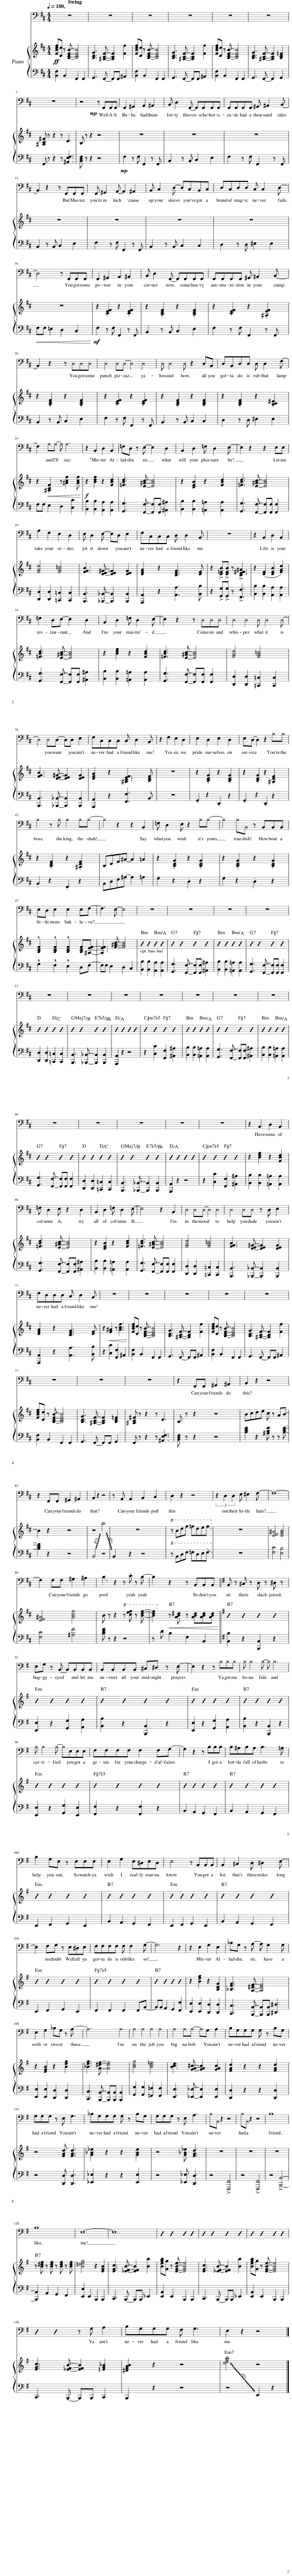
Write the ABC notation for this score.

X:1
%%score 1 { 2 | 3 }
L:1/8
Q:1/4=180
M:4/4
I:linebreak $
K:D
U:s=!stemless!
V:1 treble transpose=-21
V:2 treble
V:3 bass
V:1
[K:D] z8 | z8 | z8 | z8 | z8 | %5
 z8 |$ z8 | z4!mp! z ^DDD | ^D2 ^E2 F2 ^^F2 | ^G B2 ^D- DDDD | %10
 ^DDDD ^E ^^F2 ^G- |$ G2 z2 z ^DDD | ^D ^E2 F- F2 ^^F2 | ^G ^A2 B- BAGA | B^ABB A A2 B- |$ %15
 B4 z ^DDD | ^D2 ^E2 F2 ^^F2 | ^G B2 ^D- DDDD | ^DDDD ^E ^^F2 ^G- |$ G2 z2 z BBB | %20
 B2 BB- B2 B2 | B B2 B z2 B^G | B^GBB B B2 ^d- |$ d2 ff- f f3 | z2 ^G2 B2 G2 | %25
 dB z c- c2 B2 | ^G2 B2 d B2 c- | c2 z2 z2 cc |$ f2 ^d2 c2 B2 | c B2 c- cB c2 | %30
 ^d^AAA B B2 ^G | z8 | z2 ^G2 B2 G2 |$ d2 Bc- c2 B2 | ^G2 B2 d B2 c- | %35
 c2 z2 z BBB | B2 B2 B B2 B- |$ B2 BB- BB c2 | ^d^AAA A B2 ^G | z2 ^d2 c2 B2 | %40
 c2 B2 c2 B2 | cB- B2 z2 ^gg |$ ^g2 z g g2 gg- | g2 z2 z2 ^G2 | d B2 c z2 ^gg- | %45
 g2 ^g^G z GGG |$ cB c2 c2 c^d- | d3 c- c4 | z8 | z8 | %50
 z8 | z8 |$ z8 | z8 | z8 | %55
 z8 | z8 | z8 | z8 |$ z8 | %60
 z8 | z8 | z8 | z8 | z2 ^G2 B2 G2 |$ %65
 d B2 c z2 B2 | ^G2 B2 d B2 c- | c4 z2 ^G2 | B2 BB- B2 B2 | B2 BB z B c2 |$ %70
 ^dBBB ^A B2 ^G | z8 | z8 | z8 | z8 | %75
 z8 |$ z8 | z8 | z8 | z2 ^DD ^E2 ^^F2 | %80
 ^G2 z2 z4 |$ z2 ^DD ^E2 ^^F2 | ^G2 z2 z4 | z F F2 ^G2 ^A2 | B2 z2 z4 | %85
 (3z2 B2 B2 c ^^c2 ^d- | d8- |$ d2 ^dd ^e2 ^^f2 | ^g2 z2 z .^a z g- | g2 z2 z ^GGG || %90
[K:G] ^G z ^A z B z ^B z |$ ^ce z ^G- GGGG | ^GGGG ^A^B z ^c- | c2 z2 z ^ggg | ^g g2 g- g g3 |$ %95
 ^g g2 g- g^ccc | ^dddd d2 de- | e2 z2 z ^ggg | ^g^^fgf g3 ^f |$ ^g2 e^c z ccc | %100
 ^c2 e2 c^BcB | ^c4 z ^GGG | ^G2 ^A2 B ^B2 ^c- |$ c2 ^de z ^c^Bc | ^dddd d d2 e- | %105
 e6 z2 | z2 ^c2 e2 c2 | ge z f- f e2 e |$ ^c2 e2 ge z f- | f6 f2 | %110
 f2 f2 f2 f2 | f2 ff- fe f2 | ^geee e z ge |$ eee z ^c e3 | geee e z ge | %115
 eee z ^c f3 | ^g^G z2 z4 | ^g^G z2 z4 | ^g8 |$ ^g8 | %120
 ^c8- | c8 | s^G2 sG2 sG2 sG2 | s^G2 sG2 sG2 sG2 | sB2 sB2 sB2 sB2 |$ %125
 s^G2 sG2 z e f2 | ^geee ^d e3 | ^c2 z2 z4 |] %128
V:2
!ff! [FBdf][Dd] z [B,DFB]- [B,DFB]4 | [B,DG]3 [^A,CF]- [A,CF]2 [Ff]2 | [FBdf][Dd] z [B,DFB]- [B,DFB]4 | [B,DG]3 [^A,CF]- [A,CF]2 [Ff]2 | [FBdf][Dd] z [B,DFB]- [B,DFB]4 | %5
 [B,DG]3 [^A,CF]- [A,CF]2 [B,D=F]2 |$ [^A,C^F] z z2 z D3 | B, z z2 z4 | z8 | z8 | %10
 z8 |$ z8 | z8 | z8 | z8 |$ %15
 z8 | z2 .[CEF]2 z2 .[CEF]2 | z2 .[B,DF]2 z2 .[B,DF]2 | z2 .[CEF]2 z2 .[^A,EF]2 |$ z2 .[B,DF]2 z2 .[B,DF]2 | %20
 z2 .[CEF]2 z2 .[CEF]2 | z2 .[B,DF]2 z2 .[B,DF]2 | z2 .[B,DF]2 z2 .[B,C^E]2 |$ z2!<(! .[^A,CF]2 z [^Acf]2 [Acf]!<)! |!f! z2 [Bdf]2 z2 [FBd]2 | %25
 [=FBd]3 [E^Ac]- [EAc]4 | z2 [DFB]2 z2 [FBd]2 | [=FBd]3 [E^Ac]- [EAc]4 |$ [FAd]4 [FA=c]4 | [FGB]3 [DE^G]- [DEG]2 [DEG]2 | %30
 [DFA]2 z2 [CEG]3 [DF] | z2 !>![D=FB]!>![DFB] z !>![CE^F^A]3 | z2 ([DF]2 [DFB]2 [FAd]2) |$ [=FBd]3 [E^Ac]- [EAc]4 | z2 [Bdf]2 z2 [FBd]2 | %35
 [=FBd]3 [E^Ac]- [EAc]4 | [FAd]4 [FA=c]4 |$ [FGB]3 [DE^G]- [DEG]2 [DEG]2 | [DFA]2 z2 [^A,CEF]3 [B,DF] | z8 | %40
 z2 .[B,DG]2 z2 .[B,DG]2 | z2 .[B,DG]2 z2 .[^A,DF]2 |$ z2 .[B,DF]2 z2 .[^A,DF]2 | B,DF^A- A2 =A2 | z2 .[B,DG]2 z2 .[B,DG]2 | %45
 z2 .[B,DG]2 z2 .[B,DG]2 |$ !^![B,DF]2 !^![B,DF]2 !^![B,DF]2 [B,DF][^A,EF]- | [A,EF]3 [F^Ac]- [FAc]4 | sB2 sB2 sB2 sB2 | sB2 sB2 sB2 sB2 | %50
 sB2 sB2 sB2 sB2 | sB2 sB2 sB2 sB2 |$ sB2 sB2 sB2 sB2 | sB2 sB2 sB2 sB2 | sB2 sB2 sB2 sB2 | %55
 sB2 sB2 sB2 sB2 | sB2 sB2 sB2 sB2 | sB2 sB2 sB2 sB2 | sB2 sB2 sB2 sB2 |$ sB2 sB2 sB2 sB2 | %60
 sB2 sB2 sB2 sB2 | sB2 sB2 sB2 sB2 | sB2 sB2 sB2 sB2 | sB2 sB2 sB2 sB2 | z2 [Bdf]2 z2 [FBd]2 |$ %65
 [=FBd]3 [E^Ac]- [EAc]4 | z2 [DFB]2 z2 [FBd]2 | [=FBd]3 [E^Ac]- [EAc]4 | [FAd]4 [FA=c]4 | [FGB]3 [DE^G]- [DEG]2 [DEG]2 |$ %70
 [DFA]2 z2 [CEG]3 [DF] | z2!<(! [F^A]2 z [Acf]3!<)! | [FBdf][Dd] z [B,DFB]- [B,DFB]4 | [B,DG]3 [^A,CF]- [A,CF]2 [Ff]2 | [FBdf][Dd] z [B,DFB]- [B,DFB]4 | %75
 [B,DG]3 [^A,CF]- [A,CF]2 [Ff]2 |$ [FBdf][Dd] z [B,DFB]- [B,DFB]4 | [B,DG]3 [^A,CF]- [A,CF]2 [B,D=F]2 | [^A,C^F] z z2 z D3 | B, z z2 z4 | %80
 Bcde c z AB- |$ B2 z2 z4 | z4 !~(!b4 | z8 |!8va(! z bd'f' =f'd'e'f'!8va)! | %85
 z8 | [EF^A]4 [EGB]4 |$ [EF^A]4 [Acf]4 | B z z2!8va(! z [c'e'f'] z [bd'f']- | [bd'f']2!8va)!!<(! z [AB^d] z [ABd][ABd][ABd]!<)! || %90
[K:G] sB2 sB2 sB2 sB2 |$ sB2 sB2 sB2 sB2 | sB2 sB2 sB2 sB2 | sB2 sB2 sB2 sB2 | sB2 sB2 sB2 sB2 |$ %95
 sB2 sB2 sB2 sB2 | sB2 sB2 sB2 sB2 | sB2 sB2 sB2 sB2 | sB2 sB2 sB2 sB2 |$ sB2 sB2 sB2 sB2 | %100
 sB2 sB2 sB2 sB2 | sB2 sB2 sB2 sB2 | sB2 sB2 sB2 sB2 |$ sB2 sB2 sB2 sB2 | sB2 sB2 sB2 sB2 | %105
 sB2 sB2 sB2 sB2 | z2 [Beg]2 z2 [B,DG]2 | [_B,EG]3 [A,^DF]- [A,DF]4 |$ z2 [EGB]2 z2 [Beg]2 | [_Beg]3 [A^df]- [Adf]4 | %110
 [Bdg]4 [Bd=f]4 | [Bce]3 [GA^c]- [GAc]2 [GAc]2 | [FAd]2 z2 z2 [FAd]2 |$ z4 [FAd] [FAd]3 | [G_B_e]2 z2 z2 [GBe]2 | %115
 z4 [G_B_e] [FAd]3 | z8 | z8 | z8 |$ z [B^df] z [Bdf] z [Bdf] z [Bdf] | %120
 [B=deg]4 z2 [EGB]2 | [EGc]3 [_EFB]- [EFB]2 [Bb]2 | [Begb][Gg] z [EGBe]- [EGBe]4 | [EGc]3 [_EFB]- [EFB]2 [Bb]2 | [Begb][Gg] z [EGBe]- [EGBe]4 |$ %125
 [EGc]3 [_EFB]- [EFB]2 [=EG_B]2 | [^DFAB]2 z2 z4 | !~(![degb]4 z4 |] %128
V:3
 [B,,F,]2 B,,2 F,,2 F,,2 | G,,3 F,,- F,,F,, ^A,,2 | [B,,F,]2 B,,2 F,,2 F,,2 | G,,3 F,,- F,,F,, ^A,,2 | [B,,F,]2 B,,2 F,,2 F,,2 | %5
 G,,3 F,,- F,,2 G,,2 |$ F,, z z2 z [^A,,E,F,]3 | [B,,D,F,] z z2 z4 |!mp! F,2 z F, F,,2 z F,, | B,,2 z B,, C,2 E,2 | %10
 F,2 z F, F,,2 z F,, |$ B,,2 z B,, C,2 E,2 | F,2 z F, F,,2 z F,, | B,,2 z B,, C,2 C,2 | D,2 z D, ^E,2 E,2 |$ %15
!<(! F,F, =E,2 D,2 C,2!<)! |!mf! F,2 z F, F,,2 z F,, | B,,2 z B,, C,2 E,2 | F,2 z F, F,,2 z F,, |$ B,,2 z B,, C,2 E,2 | %20
 F,2 z F, F,,2 z F,, | B,,2 z B,, C,2 C,2 | D,2 z D, ^E,2 E,2 |$ F,F, E,2 D,2 [C,C]2 | [B,,B,]2 [B,,B,]2 [A,,A,]2 [A,,A,]2 | %25
 [G,,G,]3 [F,,F,]- [F,,F,][F,,F,] [^A,,^A,]2 | [B,,B,]2 [B,,B,]2 [=A,,=A,]2 [A,,A,]2 | [G,,G,]3 [F,,F,]- [F,,F,][F,,F,] [F,,F,]2 |$ [D,,D,]2 [D,,D,]2 [=C,,=C,]2 [C,,C,]2 | [B,,,B,,]3 [_B,,,_B,,]- [B,,,B,,]2 [B,,,B,,]2 | %30
 [A,,,A,,]2 z2 [A,,A,]3 [B,,B,] | z2 !>![G,,G,]!>![G,,G,] z !>![F,,F,]3 | [B,,B,]2 [B,,B,]2 [A,,A,]2 [A,,A,]2 |$ [G,,G,]3 [F,,F,]- [F,,F,][F,,F,] [^A,,^A,]2 | [B,,B,]2 [B,,B,]2 [=A,,=A,]2 [A,,A,]2 | %35
 [G,,G,]3 [F,,F,]- [F,,F,][F,,F,] [F,,F,]2 | [D,,D,]2 [D,,D,]2 [=C,,=C,]2 [C,,C,]2 |$ [B,,,B,,]3 [_B,,,_B,,]- [B,,,B,,]2 [B,,,B,,]2 | [A,,,A,,]2 z2 [F,,F,]3 B,, | z8 | %40
 .G,,2 z2 .D,,2 z2 | .G,,2 z2 .D,,2 z2 |$ .B,,2 z2 .F,,2 z2 | B,,D,F,^A,- A,2 =A,2 | .G,2 z2 .D,2 z2 | %45
 .G,2 z2 .D,2 z2 |$ !^!G,2 !^!F,2 !^!E,2 D,F,- | F,F, E,2 D,2 C,2 | [B,,B,]2 [B,,B,]2 [A,,A,]2 [A,,A,]2 | [G,,G,]3 [F,,F,]- [F,,F,][F,,F,] [^A,,^A,]2 | %50
 [B,,B,]2 [B,,B,]2 [=A,,=A,]2 [A,,A,]2 | [G,,G,]3 [F,,F,]- [F,,F,][F,,F,] [F,,F,]2 |$ [D,,D,]2 [D,,D,]2 [=C,,=C,]2 [C,,C,]2 | [B,,,B,,]3 [_B,,,_B,,]- [B,,,B,,]2 [B,,,B,,]2 | [A,,,A,,]2 z2 z4 | %55
 z2 [C,C]2 [F,,F,]2 [^A,,^A,]2 | [B,,B,]2 [B,,B,]2 [=A,,=A,]2 [A,,A,]2 | [G,,G,]3 [F,,F,]- [F,,F,][F,,F,] [^A,,^A,]2 | [B,,B,]2 [B,,B,]2 [=A,,=A,]2 [A,,A,]2 |$ [G,,G,]3 [F,,F,]- [F,,F,][F,,F,] [F,,F,]2 | %60
 [D,,D,]2 [D,,D,]2 [=C,,=C,]2 [C,,C,]2 | [B,,,B,,]3 [_B,,,_B,,]- [B,,,B,,]2 [B,,,B,,]2 | [A,,,A,,]2 z2 z4 | z2 [C,C]2 [F,,F,]2 [^A,,^A,]2 | [B,,B,]2 [B,,B,]2 [=A,,=A,]2 [A,,A,]2 |$ %65
 [G,,G,]3 [F,,F,]- [F,,F,][F,,F,] [^A,,^A,]2 | [B,,B,]2 [B,,B,]2 [=A,,=A,]2 [A,,A,]2 | [G,,G,]3 [F,,F,]- [F,,F,][F,,F,] [F,,F,]2 | [D,,D,]2 [D,,D,]2 [=C,,=C,]2 [C,,C,]2 | [B,,,B,,]3 [_B,,,_B,,]- [B,,,B,,]2 [B,,,B,,]2 |$ %70
 [A,,,A,,]2 z2 [A,,A,]3 [B,,B,] | z2 [C,C]2 [F,,F,]2 ^A,,2 | [B,,F,]2 B,,2 F,,2 F,,2 | G,,3 F,,- F,,F,, ^A,,2 | [B,,F,]2 B,,2 F,,2 F,,2 | %75
 G,,3 F,,- F,,F,, ^A,,2 |$ [B,,F,]2 B,,2 F,,2 F,,2 | G,,3 F,,- F,,F,, G,,2 | F,, z z2 z [^A,,E,F,]3 | [B,,D,F,] z z2 z4 | %80
 [B,DF]2 z2 [^A,CF] z z [B,DF]- |$ [B,DF]2 z2 z4 | !~(!B,,4 z4 | !~)!B,,2 z2 z4 |!8va(! z B,DF =FDEF!8va)! | %85
 z8 | [F,C]4 [E,B,]4 |$ [F,C]4 [^A,F]4 | [B,DF] z z2 z4 | z D B,2 F,2 B,,2 || %90
[K:G] [B,,B,]2 z2 [B,,,B,,]2 z2 |$ [E,,E,]2 z2 [G,,G,]2 [A,,A,]2 | [B,,B,]2 z2 [B,,,B,,]2 z2 | [E,,E,]2 z2 [G,,G,]2 [A,,A,]2 | [B,,B,]2 z2 [B,,,B,,]2 z2 |$ %95
 [E,,E,]2 z2 [G,,G,]2 [E,,E,]2 | [F,,F,]2 z2 [F,,F,]2 z2 | B,,2 A,,2 G,,2 F,,2 | B,,2 A,,2 G,,2 F,,2 |$ E,,2 F,,2 G,,2 E,,2 | %100
 B,,2 A,,2 G,,2 F,,2 | E,,2 F,,2 G,,2 E,,2 | B,,2 A,,2 G,,2 F,,2 |$ E,,2 F,,2 G,,2 E,,2 | F,,2 F,,2 F,,2 F,,B,,- | %105
 B,,B,, A,,2 G,,2 [F,,F,]2 | [E,,E,]2 [E,,E,]2 [D,,D,]2 [D,,D,]2 | [C,,C,]3 [B,,,B,,]- [B,,,B,,][B,,,B,,] [^D,,^D,]2 |$ [E,,E,]2 [E,,E,]2 [D,,D,]2 [D,,D,]2 | [C,,C,]3 [B,,,B,,]- [B,,,B,,][B,,,B,,] [B,,,B,,]2 | %110
 [G,,G,]2 [G,,G,]2 [=F,,=F,]2 [F,,F,]2 | [E,,E,]3 [_E,,_E,]- [E,,E,]2 [E,,E,]2 | [D,,D,]2 z2 z2 [D,,D,]2 |$ z4 [D,,D,] [D,,D,]3 | [_E,,_E,]2 z2 z2 [E,,E,]2 | %115
 z4 [_E,,_E,] [D,,D,]3 | z4 !>![F,,,F,,]4 | z4 !>![F,,,F,,]4 | z4 !>![B,,,B,,]4- |$ [B,,,B,,]2 A,,2 G,,2 F,,2 | %120
 [E,,E,]2 E,,2 B,,,2 B,,,2 | C,,3 B,,,- B,,,B,,, _E,,2 | [E,,B,,]2 E,,2 B,,,2 B,,,2 | C,,3 B,,,- B,,,B,,, _E,,2 | [E,,B,,]2 E,,2 B,,,2 B,,,2 |$ %125
 C,,3 B,,,- B,,,B,,, C,,2 | B,,,2 z2 z4 | z4 !~)!E,,2 z2 |] %128
